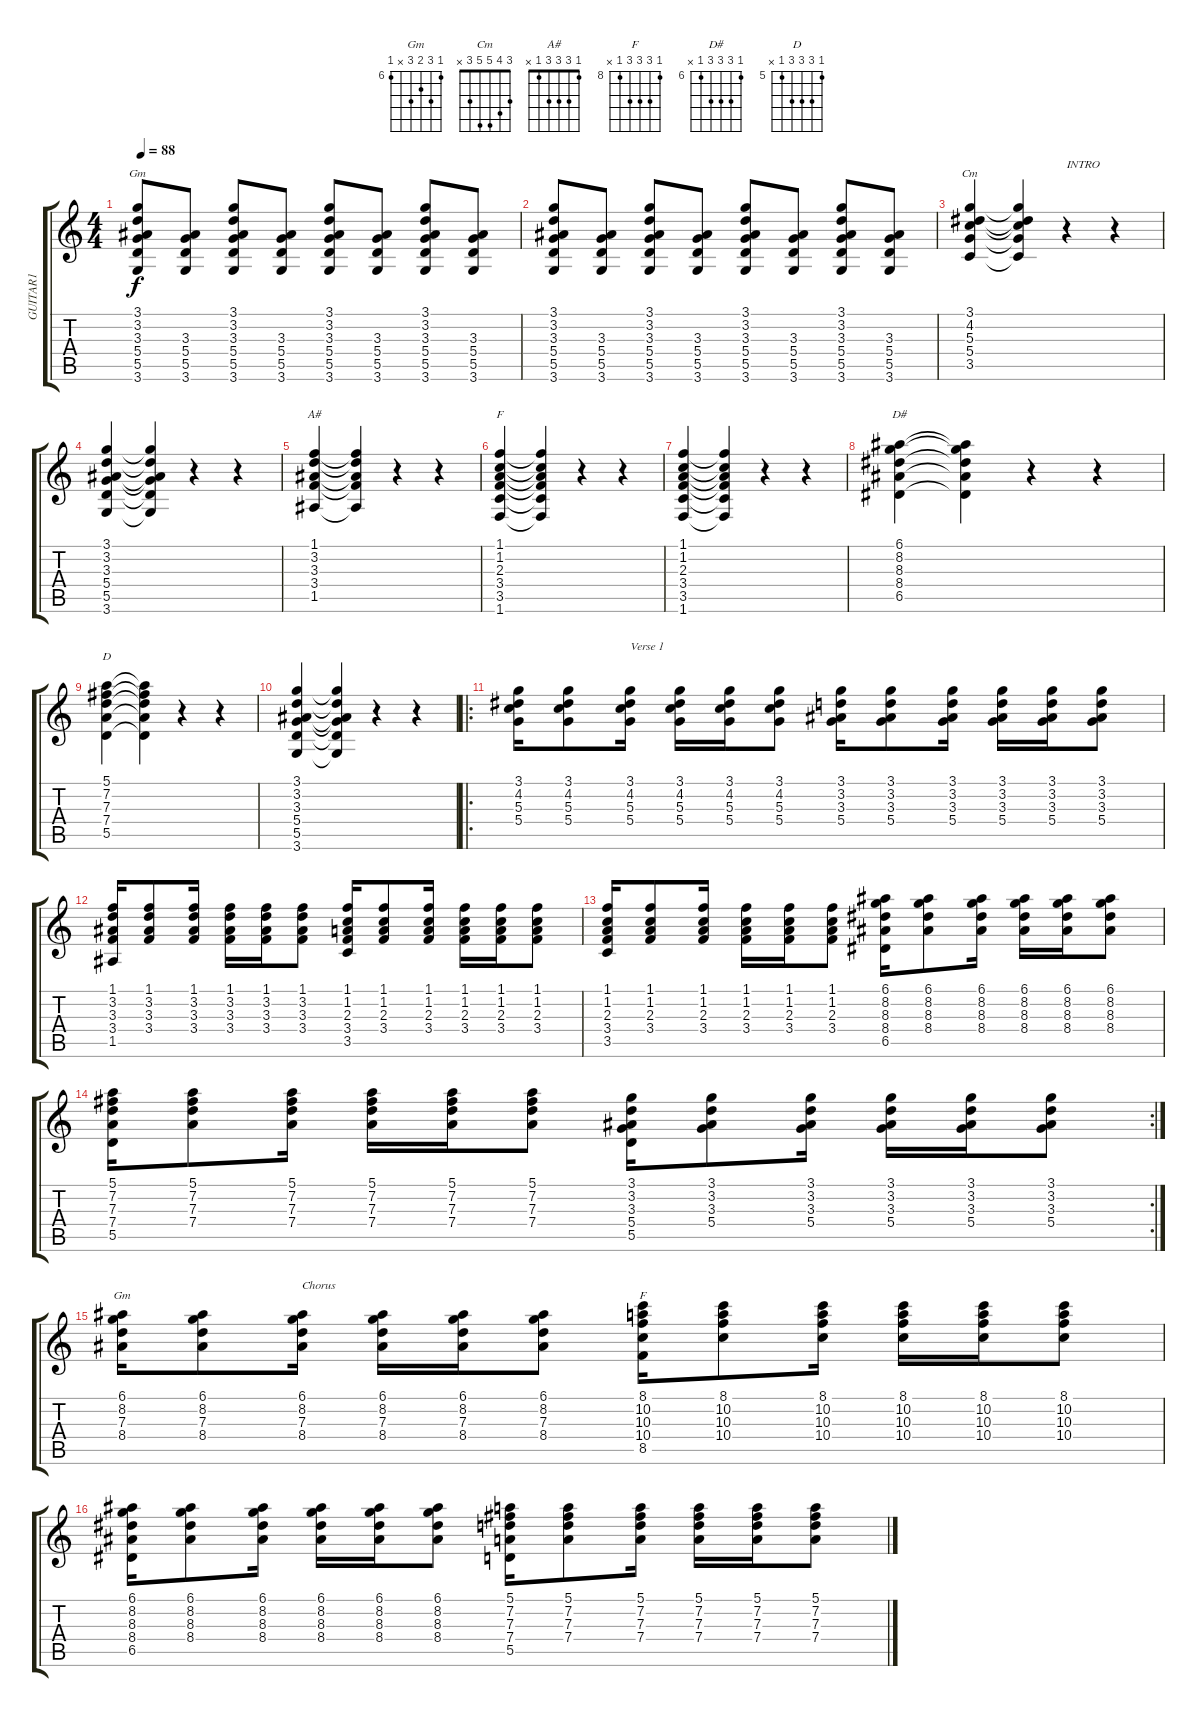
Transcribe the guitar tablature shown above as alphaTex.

\track ("GUITAR1" "GUITAR1") {instrument acousticguitarsteel}
\staff {score tabs}
\tuning (E4 B3 G3 D3 A2 E2) {hide}
\chord ("Gm" 3 3 3 5 5 3)
\chord ("Cm" 3 4 5 5 3 x)
\chord ("A#" 1 3 3 3 1 x)
\chord ("F" 1 1 2 3 3 1)
\chord ("D#" 6 8 8 8 6 x) {firstfret 6}
\chord ("D" 5 7 7 7 5 x) {firstfret 5}
\chord ("Gm" 6 8 7 8 x 6) {firstfret 6}
\chord ("F" 8 10 10 10 8 x) {firstfret 8}
\ts (4 4)
\tempo 88
\clef g2
\ks c
(3.1 3.2 3.3 5.4 5.5 3.6).8{ch "Gm" dy f instrument acousticguitarsteel} (3.3 5.4 5.5 3.6).8 (3.1 3.2 3.3 5.4 5.5 3.6).8 (3.3 5.4 5.5 3.6).8 (3.1 3.2 3.3 5.4 5.5 3.6).8 (3.3 5.4 5.5 3.6).8 (3.1 3.2 3.3 5.4 5.5 3.6).8 (3.3 5.4 5.5 3.6).8 |
(3.1 3.2 3.3 5.4 5.5 3.6).8 (3.3 5.4 5.5 3.6).8 (3.1 3.2 3.3 5.4 5.5 3.6).8 (3.3 5.4 5.5 3.6).8 (3.1 3.2 3.3 5.4 5.5 3.6).8 (3.3 5.4 5.5 3.6).8 (3.1 3.2 3.3 5.4 5.5 3.6).8 (3.3 5.4 5.5 3.6).8 |
(3.1 4.2 5.3 5.4 3.5).4{ch "Cm"} (3.1{t} 4.2{t} 5.3{t} 5.4{t} 3.5{t}).4 r.4{txt "INTRO"} r.4 |
(3.1 3.2 3.3 5.4 5.5 3.6).4 (3.1{t} 3.2{t} 3.3{t} 5.4{t} 5.5{t} 3.6{t}).4 r.4 r.4 |
(1.1 3.2 3.3 3.4 1.5).4{ch "A#"} (1.1{t} 3.2{t} 3.3{t} 3.4{t} 1.5{t}).4 r.4 r.4 |
(1.1 1.2 2.3 3.4 3.5 1.6).4{ch "F"} (1.1{t} 1.2{t} 2.3{t} 3.4{t} 3.5{t} 1.6{t}).4 r.4 r.4 |
(1.1 1.2 2.3 3.4 3.5 1.6).4 (1.1{t} 1.2{t} 2.3{t} 3.4{t} 3.5{t} 1.6{t}).4 r.4 r.4 |
(6.1 8.2 8.3 8.4 6.5).4{ch "D#"} (6.1{t} 8.2{t} 8.3{t} 8.4{t} 6.5{t}).4 r.4 r.4 |
(5.1 7.2 7.3 7.4 5.5).4{ch "D"} (5.1{t} 7.2{t} 7.3{t} 7.4{t} 5.5{t}).4 r.4 r.4 |
(3.1 3.2 3.3 5.4 5.5 3.6).4 (3.1{t} 3.2{t} 3.3{t} 5.4{t} 5.5{t} 3.6{t}).4 r.4 r.4 |
\ro
(3.1 4.2 5.3 5.4).16 (3.1 4.2 5.3 5.4).8 (3.1 4.2 5.3 5.4).16{txt "Verse 1"} (3.1 4.2 5.3 5.4).16 (3.1 4.2 5.3 5.4).16 (3.1 4.2 5.3 5.4).8 (3.1 3.2 3.3 5.4).16 (3.1 3.2 3.3 5.4).8 (3.1 3.2 3.3 5.4).16 (3.1 3.2 3.3 5.4).16 (3.1 3.2 3.3 5.4).16 (3.1 3.2 3.3 5.4).8 |
(1.1 3.2 3.3 3.4 1.5).16 (1.1 3.2 3.3 3.4).8 (1.1 3.2 3.3 3.4).16 (1.1 3.2 3.3 3.4).16 (1.1 3.2 3.3 3.4).16 (1.1 3.2 3.3 3.4).8 (1.1 1.2 2.3 3.4 3.5).16 (1.1 1.2 2.3 3.4).8 (1.1 1.2 2.3 3.4).16 (1.1 1.2 2.3 3.4).16 (1.1 1.2 2.3 3.4).16 (1.1 1.2 2.3 3.4).8 |
(1.1 1.2 2.3 3.4 3.5).16 (1.1 1.2 2.3 3.4).8 (1.1 1.2 2.3 3.4).16 (1.1 1.2 2.3 3.4).16 (1.1 1.2 2.3 3.4).16 (1.1 1.2 2.3 3.4).8 (6.1 8.2 8.3 8.4 6.5).16 (6.1 8.2 8.3 8.4).8 (6.1 8.2 8.3 8.4).16 (6.1 8.2 8.3 8.4).16 (6.1 8.2 8.3 8.4).16 (6.1 8.2 8.3 8.4).8 |
\rc 2
(5.1 7.2 7.3 7.4 5.5).16 (5.1 7.2 7.3 7.4).8 (5.1 7.2 7.3 7.4).16 (5.1 7.2 7.3 7.4).16 (5.1 7.2 7.3 7.4).16 (5.1 7.2 7.3 7.4).8 (3.1 3.2 3.3 5.4 5.5).16 (3.1 3.2 3.3 5.4).8 (3.1 3.2 3.3 5.4).16 (3.1 3.2 3.3 5.4).16 (3.1 3.2 3.3 5.4).16 (3.1 3.2 3.3 5.4).8 |
(6.1 8.2 7.3 8.4).16{ch "Gm"} (6.1 8.2 7.3 8.4).8 (6.1 8.2 7.3 8.4).16{txt "Chorus"} (6.1 8.2 7.3 8.4).16 (6.1 8.2 7.3 8.4).16 (6.1 8.2 7.3 8.4).8 (8.1 10.2 10.3 10.4 8.5).16{ch "F"} (8.1 10.2 10.3 10.4).8 (8.1 10.2 10.3 10.4).16 (8.1 10.2 10.3 10.4).16 (8.1 10.2 10.3 10.4).16 (8.1 10.2 10.3 10.4).8 |
(6.1 8.2 8.3 8.4 6.5).16 (6.1 8.2 8.3 8.4).8 (6.1 8.2 8.3 8.4).16 (6.1 8.2 8.3 8.4).16 (6.1 8.2 8.3 8.4).16 (6.1 8.2 8.3 8.4).8 (5.1 7.2 7.3 7.4 5.5).16 (5.1 7.2 7.3 7.4).8 (5.1 7.2 7.3 7.4).16 (5.1 7.2 7.3 7.4).16 (5.1 7.2 7.3 7.4).16 (5.1 7.2 7.3 7.4).8
